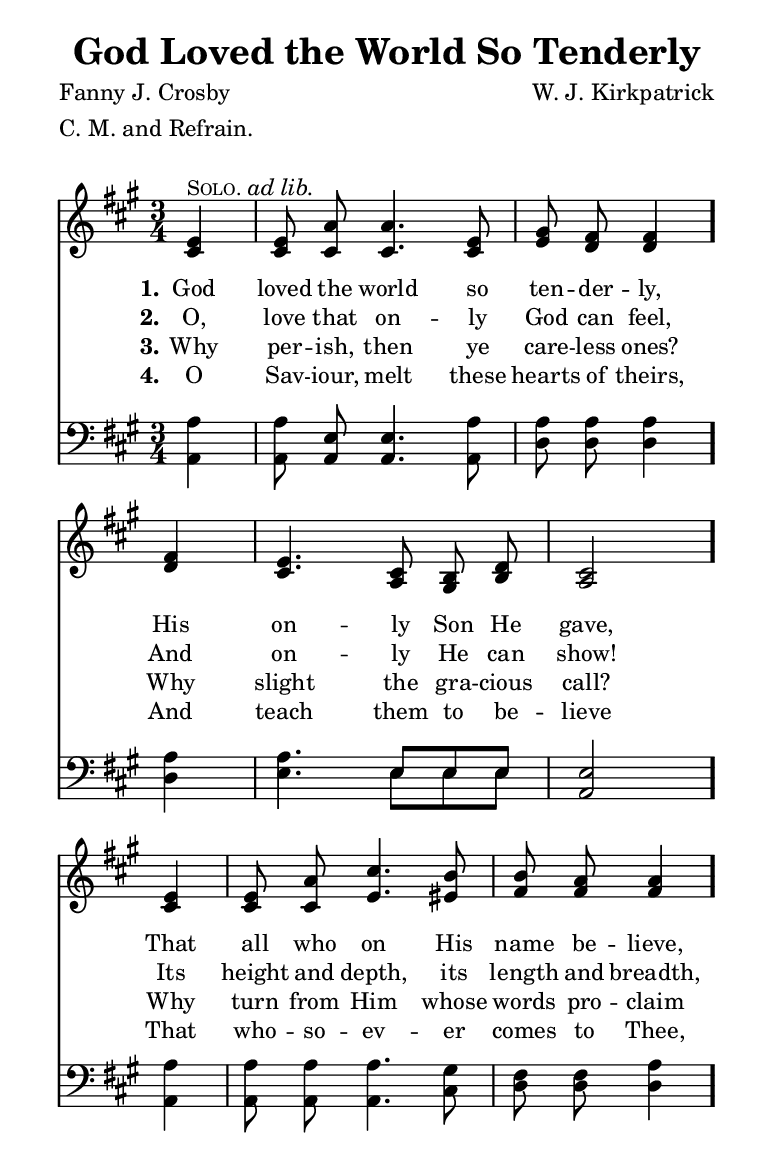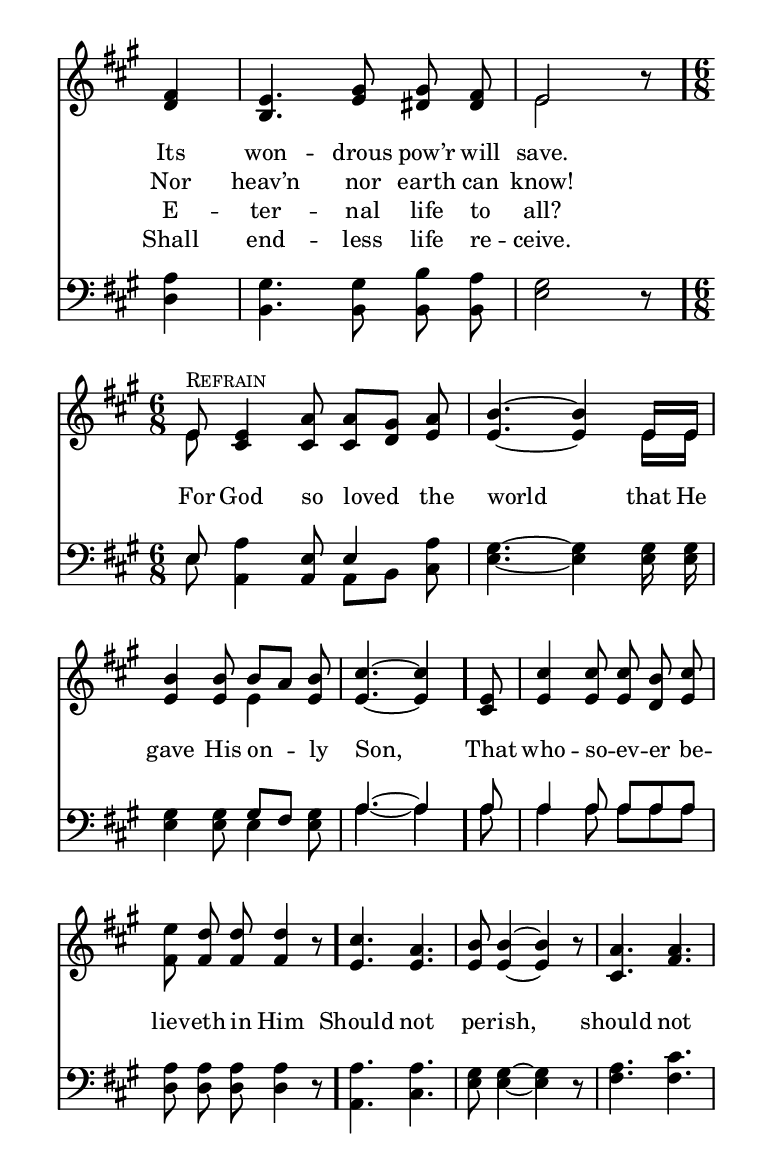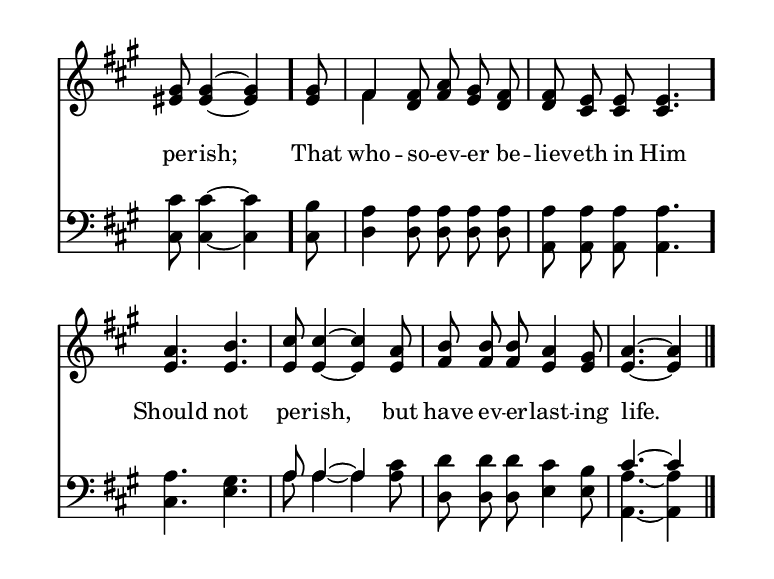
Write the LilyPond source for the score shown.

\include "common/global.ily"
\paper {
  \include "common/paper.ily"
  ragged-last-bottom = ##t
  page-count = #(cond (is-eogsized 2) (#t #f))
  systems-per-page = ##f
  %page-count = ##f
}

\header{
  hymnnumber = "12"
  title = "God Loved the World So Tenderly"
  tunename = ""
  meter = "C. M. and Refrain."
  poet = "Fanny J. Crosby"
  composer = "W. J. Kirkpatrick"
  %copyright = ""
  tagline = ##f
}

patternA = { c4 | c8 c8 c4. c8 | c8 c8 c4 } % Line 1, 3 soprano / alto / tenor / bass
patternB = { c4 | c4. c8 c8 c8 | c2       } % Line 2 soprano / alto / tenor / bass
patternC = { c4 | c4. c8 c8 c8 | c2 c8    } % Line 4 soprano / alto / tenor / bass

patternD = { c8 | c4 c8 c8[ c8] c8 | c4. ~ c4 c16 c16 | c4 c8 c8[ c8] c8 | c4. ~ c4 } % Refrain line 1 soprano
patternE = { c8 | c4 c8 c8[ c8] c8 | c4. ~ c4 c16 c16 | c4 c8 c4      c8 | c4. ~ c4 } % Refrain line 1 alto / bass
patternF = { c8 | c4 c8 c4      c8 | c4. ~ c4 c16 c16 | c4 c8 c8[ c8] c8 | c4. ~ c4 } % Refrain line 1 tenor

patternG = { c8 | c4 c8 c8 c8 c8 | c8 c8 c8 c4 c8                } % Refrain line 2 all
patternH = { c4. c4. | c8 c4 ~ c4 c8 | c4. c4. | c8 c4 ~ c4      } % Refrain line 3 all
patternI = { c8 | c4 c8 c8 c8 c8 | c8 c8 c8 c4.                  } % Refrain line 4 all
patternJ = { c4. c4. | c8 c4 ~ c4 c8 | c8 c8 c8 c4 c8 | c4. ~ c4 } % Refrain line 5 all

global = {
  \include "common/overrides.ily"
  \override Staff.TimeSignature.style = #'numbered
  \time 3/4
  \once \override Score.MetronomeMark.transparent = ##t
  \tempo 4 = 86
  \key a \major
  \partial 4
  \autoBeamOff
}

notesSoprano = {
\global
\relative c' {

  << s^\markup { \small \caps "Solo." \italic "ad lib." }
  \changePitch \patternA { e   | e a a e       | gis fis fis } >>
  \changePitch \patternB { fis | e cis b d     | cis         }
  \changePitch \patternA { e   | e a cis b     | b a a       }
  \changePitch \patternC { fis | e gis gis fis | e r         }

  << s^\markup { \small \caps "Refrain" }
  \time 6/8
  \set Timing.measurePosition = #(ly:make-moment -1 8)
  \changePitch \patternD { e     | e a a gis a        | b b e, e    | b' b b a b  | cis cis } >>
  \changePitch \patternG { e,    | cis' cis cis b cis | e d d d r   }
  \changePitch \patternH { cis a | b b b r            | a a         | gis gis gis }
  \changePitch \patternI { gis   | fis fis a gis fis  | fis e e e   }
  \changePitch \patternJ { a b   | cis cis cis a      | b b b a gis | a a         }

  \bar "|."

}
}

notesAlto = {
\global
\relative e' {

  \changePitch \patternA { cis | cis cis cis cis | e d d       }
  \changePitch \patternB { d   | cis a gis b     | a           }
  \changePitch \patternA { cis | cis cis e eis   | fis fis fis }
  \changePitch \patternC { d   | b e dis dis     | e r         }

  \changePitch \patternE { e   | cis cis cis d e | e e e e           | e e e e     | e e }
  \changePitch \patternG { cis | e e e d e       | fis fis fis fis r }
  \changePitch \patternH { e e | e e e r         | cis fis           | eis eis eis }
  \changePitch \patternI { eis | fis d fis e d   | d cis cis cis     }
  \changePitch \patternJ { e e | e e e e         | fis fis fis e e   | e e         }

}
}

notesTenor = {
\global
\relative a {

  \changePitch \patternA { a | a e e a     | a a a     }
  \changePitch \patternB { a | a e e e     | e         }
  \changePitch \patternA { a | a a a gis   | fis fis a }
  \changePitch \patternC { a | gis gis b a | gis r     }

  \changePitch \patternF { e     | a e e a       | gis gis gis gis | gis gis gis fis gis | a a }
  \changePitch \patternG { a     | a a a a a     | a a a a r       }
  \changePitch \patternH { a a   | gis gis gis r | a cis           | cis cis cis         }
  \changePitch \patternI { b     | a a a a a     | a a a a         }
  \changePitch \patternJ { a gis | a a a cis     | d d d cis b     | cis cis             }

}
}

notesBass = {
\global
\relative f, {

  \changePitch \patternA { a | a a a a   | d d d }
  \changePitch \patternB { d | e e e e   | a,    }
  \changePitch \patternA { a | a a a cis | d d d }
  \changePitch \patternC { d | b b b b   | e r   }

  \changePitch \patternE { e             | a, a a b cis | e e e e    | e e e e           | a a }
  \changePitch \patternG { a             | a a a a a    | d, d d d r }
  \changePitch \patternH { a cis         | e e e r      | fis fis    | cis cis cis       }
  \changePitch \patternI { cis d d d d d | a a a a      }
  \changePitch \patternJ { cis e         | a a a a      | d, d d e e | < a a, > < a a, > }

}
}

Refrain = \lyricmode {

For God so loved the world that He gave His on -- ly Son, \bar "."
That who -- so -- ev -- er be -- liev -- eth in Him \bar "."
Should not per -- ish, should not per -- ish; \bar "."
That who -- so -- ev -- er be -- liev -- eth in Him \bar "."
Should not per -- ish, but have ev -- er -- last -- ing life. \bar "."

}

wordsA = \lyricmode {
\set stanza = "1."

God loved the world so ten -- der -- ly, \bar "."
His on -- ly Son He gave, \bar "." \break
That all who on His name be -- lieve, \bar "."
Its won -- drous pow’r will save. \bar "." \break

}

wordsB = \lyricmode {
\set stanza = "2."

O, love that on -- ly God can feel,
And on -- ly He can show!
Its height and depth, its length and breadth,
Nor heav’n nor earth can know!

\Refrain

}

wordsC = \lyricmode {
\set stanza = "3."

Why per -- ish, then ye care -- less ones?
Why slight the gra -- cious call?
Why turn from Him whose words pro -- claim
E -- ter -- nal life to all?

}

wordsD = \lyricmode {
\set stanza = "4."

O Sav -- iour, melt these hearts of theirs,
And teach them to be -- lieve
That who -- so -- ev -- er comes to Thee,
Shall end -- less life re -- ceive.

}


\score {
  \context ChoirStaff <<
    \context Staff = upper <<
      \set ChoirStaff.systemStartDelimiter = #'SystemStartBar
      \set ChoirStaff.printPartCombineTexts = ##f
      \partcombine #'(2 . 9) \notesSoprano \notesAlto
      \context NullVoice = sopranos { \voiceOne << \notesSoprano >> }
      \context NullVoice = altos { \voiceTwo << \notesAlto >> }
      \context Lyrics = one   \lyricsto sopranos \wordsA
      \context Lyrics = two   \lyricsto sopranos \wordsB
      \context Lyrics = three \lyricsto sopranos \wordsC
      \context Lyrics = four  \lyricsto sopranos \wordsD
      %\context Lyrics = five  \lyricsto sopranos \wordsE
    >>
    \context Staff = men <<
      \clef bass
      \set ChoirStaff.printPartCombineTexts = ##f
      \partcombine #'(2 . 9) \notesTenor \notesBass
      \context NullVoice = tenors { \voiceOne << \notesTenor >> }
      \context NullVoice = basses { \voiceTwo << \notesBass >> }
    >>
  >>
  \layout {
    \include "common/layout.ily"
  }
  \midi{
    \include "common/midi.ily"
  }
}

\version "2.19.49"  % necessary for upgrading to future LilyPond versions.

% vi:set et ts=2 sw=2 ai nocindent syntax=lilypond:
